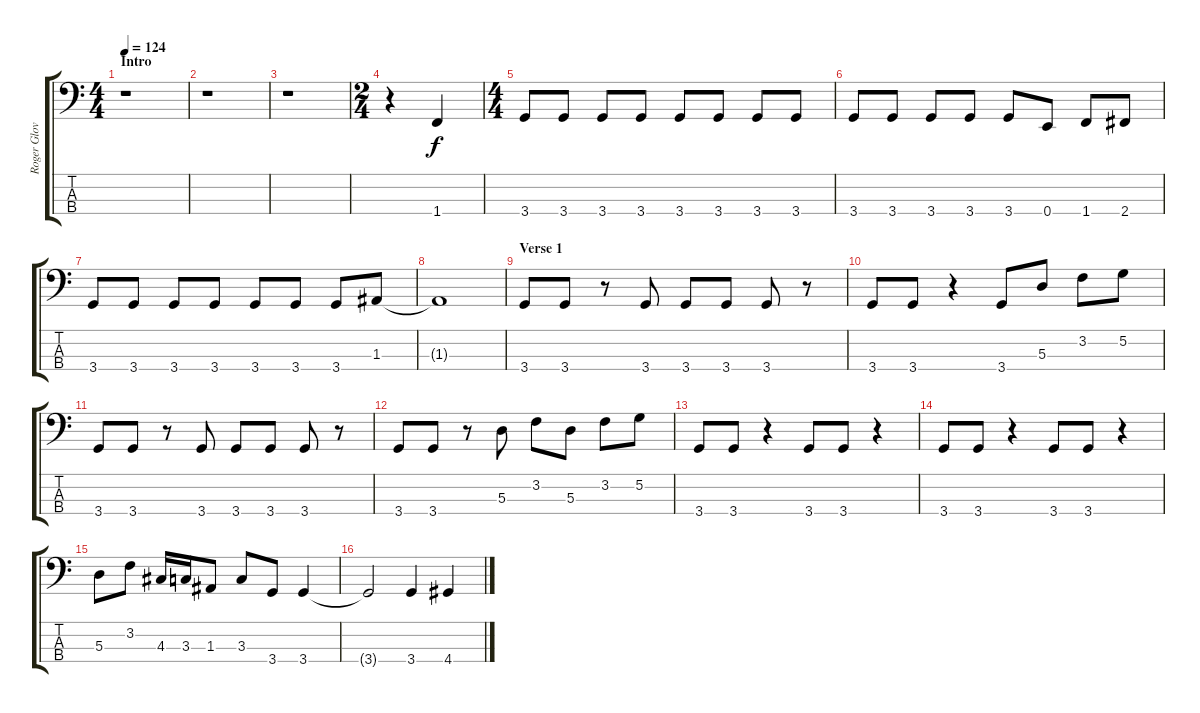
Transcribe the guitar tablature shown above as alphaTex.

\track ("Roger Glover (Bass)" "Roger Glov") {instrument electricbasspick}
\staff {score tabs}
\tuning (G2 D2 A1 E1) {hide}
\ts (4 4)
\section ("" "Intro")
\tempo 124
\clef f4
\ks c
r.1{dy f instrument electricbasspick} |
r.1 |
r.1 |
\ts (2 4)
r.4 1.4.4 |
\ts (4 4)
3.4.8 3.4.8 3.4.8 3.4.8 3.4.8 3.4.8 3.4.8 3.4.8 |
3.4.8 3.4.8 3.4.8 3.4.8 3.4.8 0.4.8 1.4.8 2.4.8 |
3.4.8 3.4.8 3.4.8 3.4.8 3.4.8 3.4.8 3.4.8 1.3.8 |
1.3{t}.1 |
\section ("" "Verse 1")
3.4.8 3.4.8 r.8 3.4.8 3.4.8 3.4.8 3.4.8 r.8 |
3.4.8 3.4.8 r.4 3.4.8 5.3.8 3.2.8 5.2.8 |
3.4.8 3.4.8 r.8 3.4.8 3.4.8 3.4.8 3.4.8 r.8 |
3.4.8 3.4.8 r.8 5.3.8 3.2.8 5.3.8 3.2.8 5.2.8 |
3.4.8 3.4.8 r.4 3.4.8 3.4.8 r.4 |
3.4.8 3.4.8 r.4 3.4.8 3.4.8 r.4 |
5.3.8 3.2.8 4.3.16 3.3.16 1.3.8 3.3.8 3.4.8 3.4.4 |
3.4{t}.2 3.4.4 4.4.4
